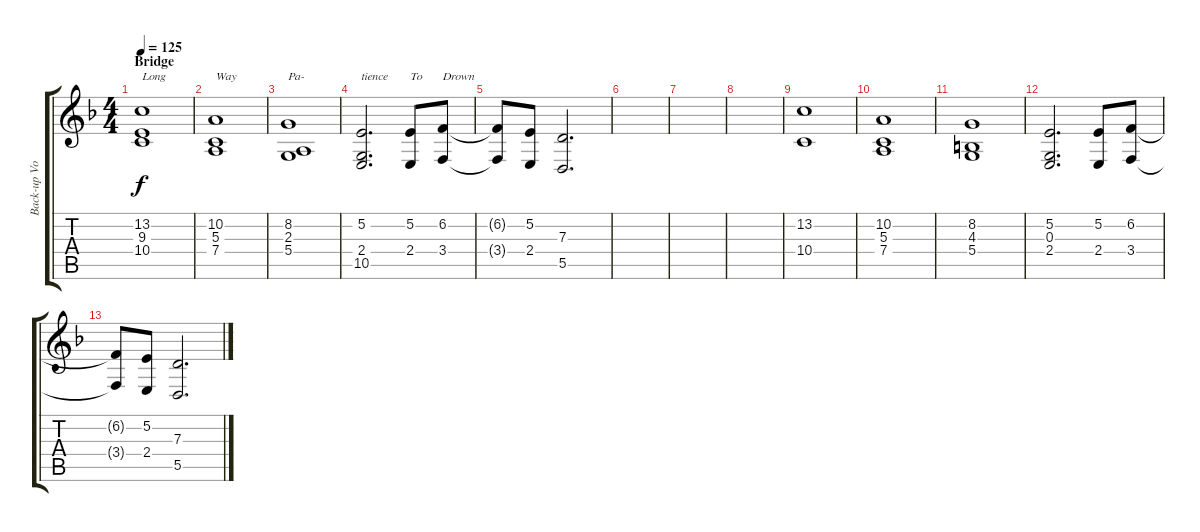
\track ("Back-up Vocals" "Back-up Vo") {instrument panflute}
\staff {score tabs}
\tuning (E4 B3 G3 D3 A2 E2) {hide}
\ts (4 4)
\section ("" "Bridge")
\tempo 125
\clef g2
\ks f
(13.2 9.3 10.4).1{txt "Long" dy f} |
(10.2 5.3 7.4).1{txt "Way"} |
(8.2 2.3 5.4).1{txt "Pa-"} |
(5.2 2.4 10.5).2{d txt "tience "} (5.2 2.4).8{txt "To"} (6.2 3.4).8{txt "Drown"} |
(6.2{t} 3.4{t}).8 (5.2 2.4).8 (7.3 5.5).2{d volume 4} |
|
|
|
(13.2 10.4).1 |
(10.2 5.3 7.4).1 |
(8.2 4.3 5.4).1 |
(5.2 0.3 2.4).2{d} (5.2 2.4).8 (6.2 3.4).8 |
(6.2{t} 3.4{t}).8 (5.2 2.4).8 (7.3 5.5).2{d volume 4}
